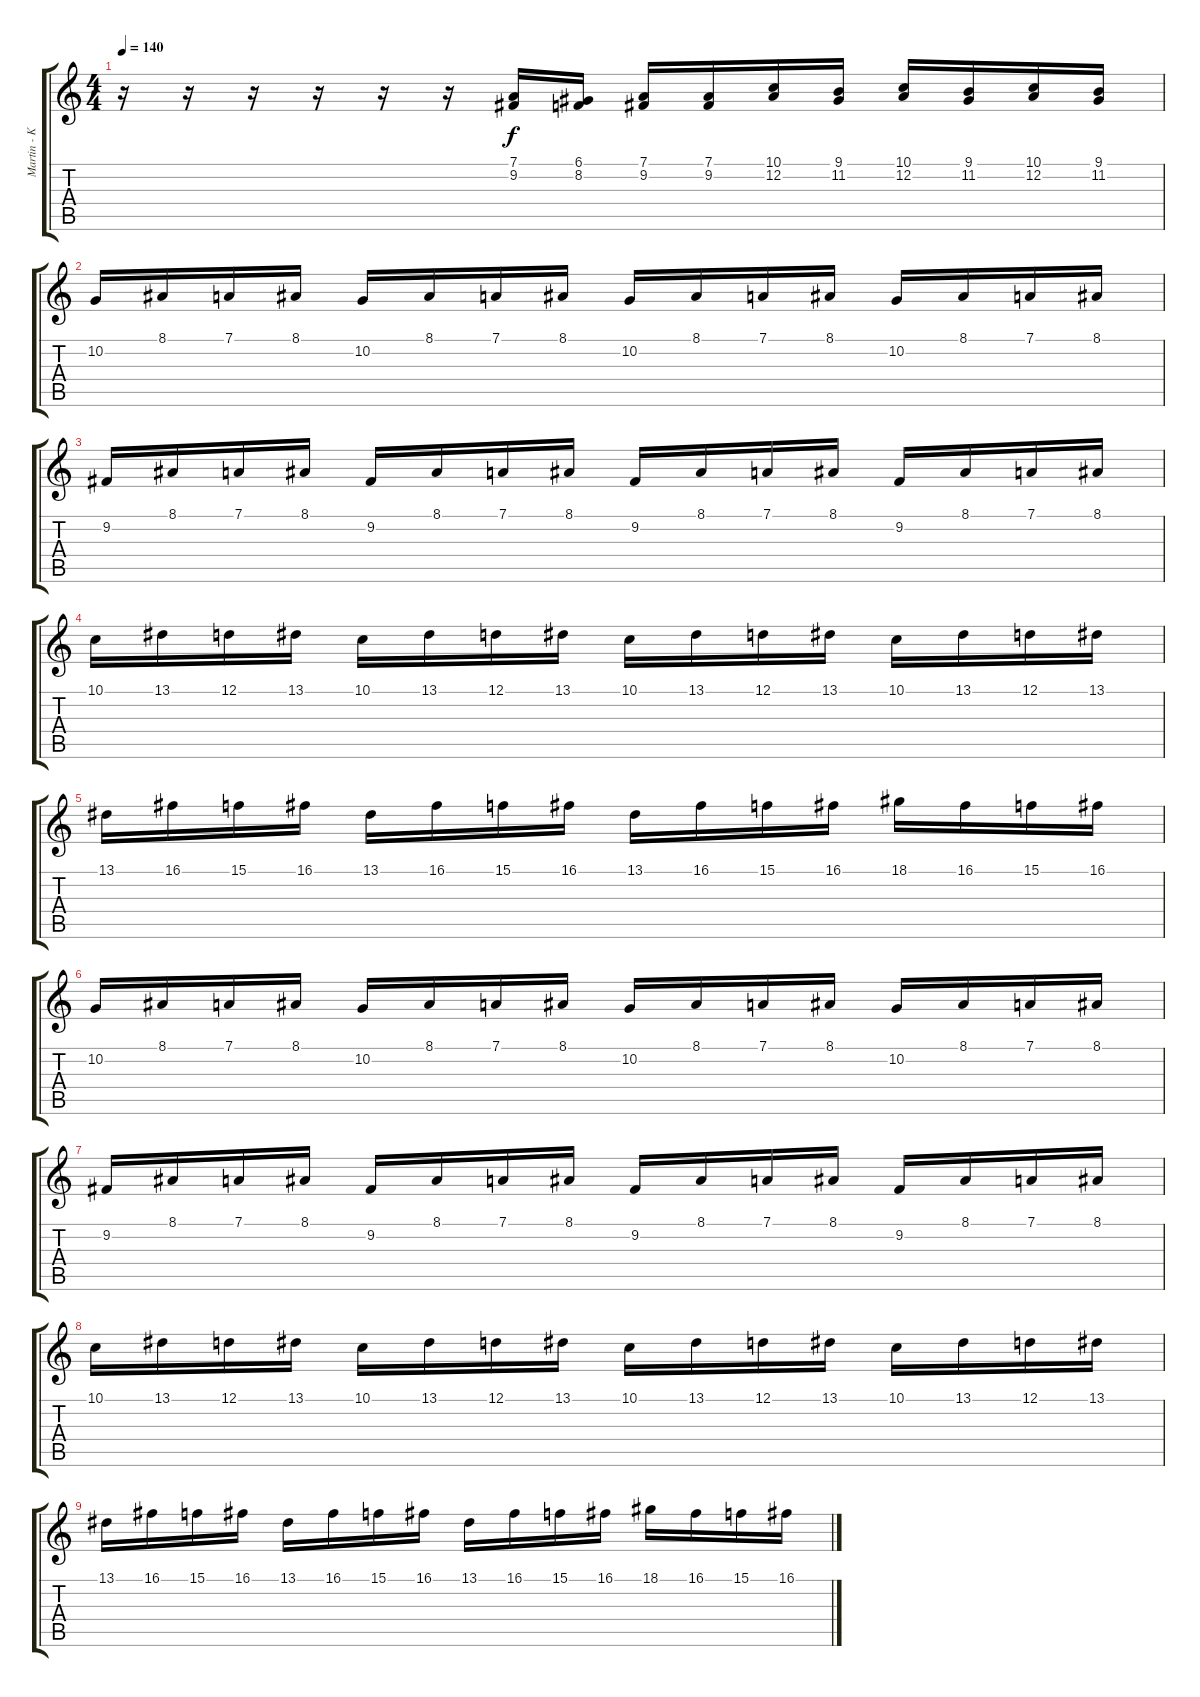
\track ("Martin - Keyboard1" "Martin - K") {instrument churchorgan}
\staff {score tabs}
\tuning (D4 A3 F3 C3 G2 D2) {hide}
\ts (4 4)
\tempo 140
\clef g2
\ks c
r.16{dy f instrument churchorgan} r.16 r.16 r.16 r.16 r.16 (7.1 9.2).16 (6.1 8.2).16 (7.1 9.2).16 (7.1 9.2).16 (10.1 12.2).16 (9.1 11.2).16 (10.1 12.2).16 (9.1 11.2).16 (10.1 12.2).16 (9.1 11.2).16 |
10.2.16{volume 8} 8.1.16 7.1.16 8.1.16 10.2.16 8.1.16 7.1.16 8.1.16 10.2.16 8.1.16 7.1.16 8.1.16 10.2.16 8.1.16 7.1.16 8.1.16 |
9.2.16 8.1.16 7.1.16 8.1.16 9.2.16 8.1.16 7.1.16 8.1.16 9.2.16 8.1.16 7.1.16 8.1.16 9.2.16 8.1.16 7.1.16 8.1.16 |
10.1.16 13.1.16 12.1.16 13.1.16 10.1.16 13.1.16 12.1.16 13.1.16 10.1.16 13.1.16 12.1.16 13.1.16 10.1.16 13.1.16 12.1.16 13.1.16 |
13.1.16 16.1.16 15.1.16 16.1.16 13.1.16 16.1.16 15.1.16 16.1.16 13.1.16 16.1.16 15.1.16 16.1.16 18.1.16 16.1.16 15.1.16 16.1.16 |
10.2.16{volume 10} 8.1.16 7.1.16 8.1.16 10.2.16 8.1.16 7.1.16 8.1.16 10.2.16 8.1.16 7.1.16 8.1.16 10.2.16 8.1.16 7.1.16 8.1.16 |
9.2.16 8.1.16 7.1.16 8.1.16 9.2.16 8.1.16 7.1.16 8.1.16 9.2.16 8.1.16 7.1.16 8.1.16 9.2.16 8.1.16 7.1.16 8.1.16 |
10.1.16 13.1.16 12.1.16 13.1.16 10.1.16 13.1.16 12.1.16 13.1.16 10.1.16 13.1.16 12.1.16 13.1.16 10.1.16 13.1.16 12.1.16 13.1.16 |
13.1.16 16.1.16 15.1.16 16.1.16 13.1.16 16.1.16 15.1.16 16.1.16 13.1.16 16.1.16 15.1.16 16.1.16 18.1.16 16.1.16 15.1.16 16.1.16
